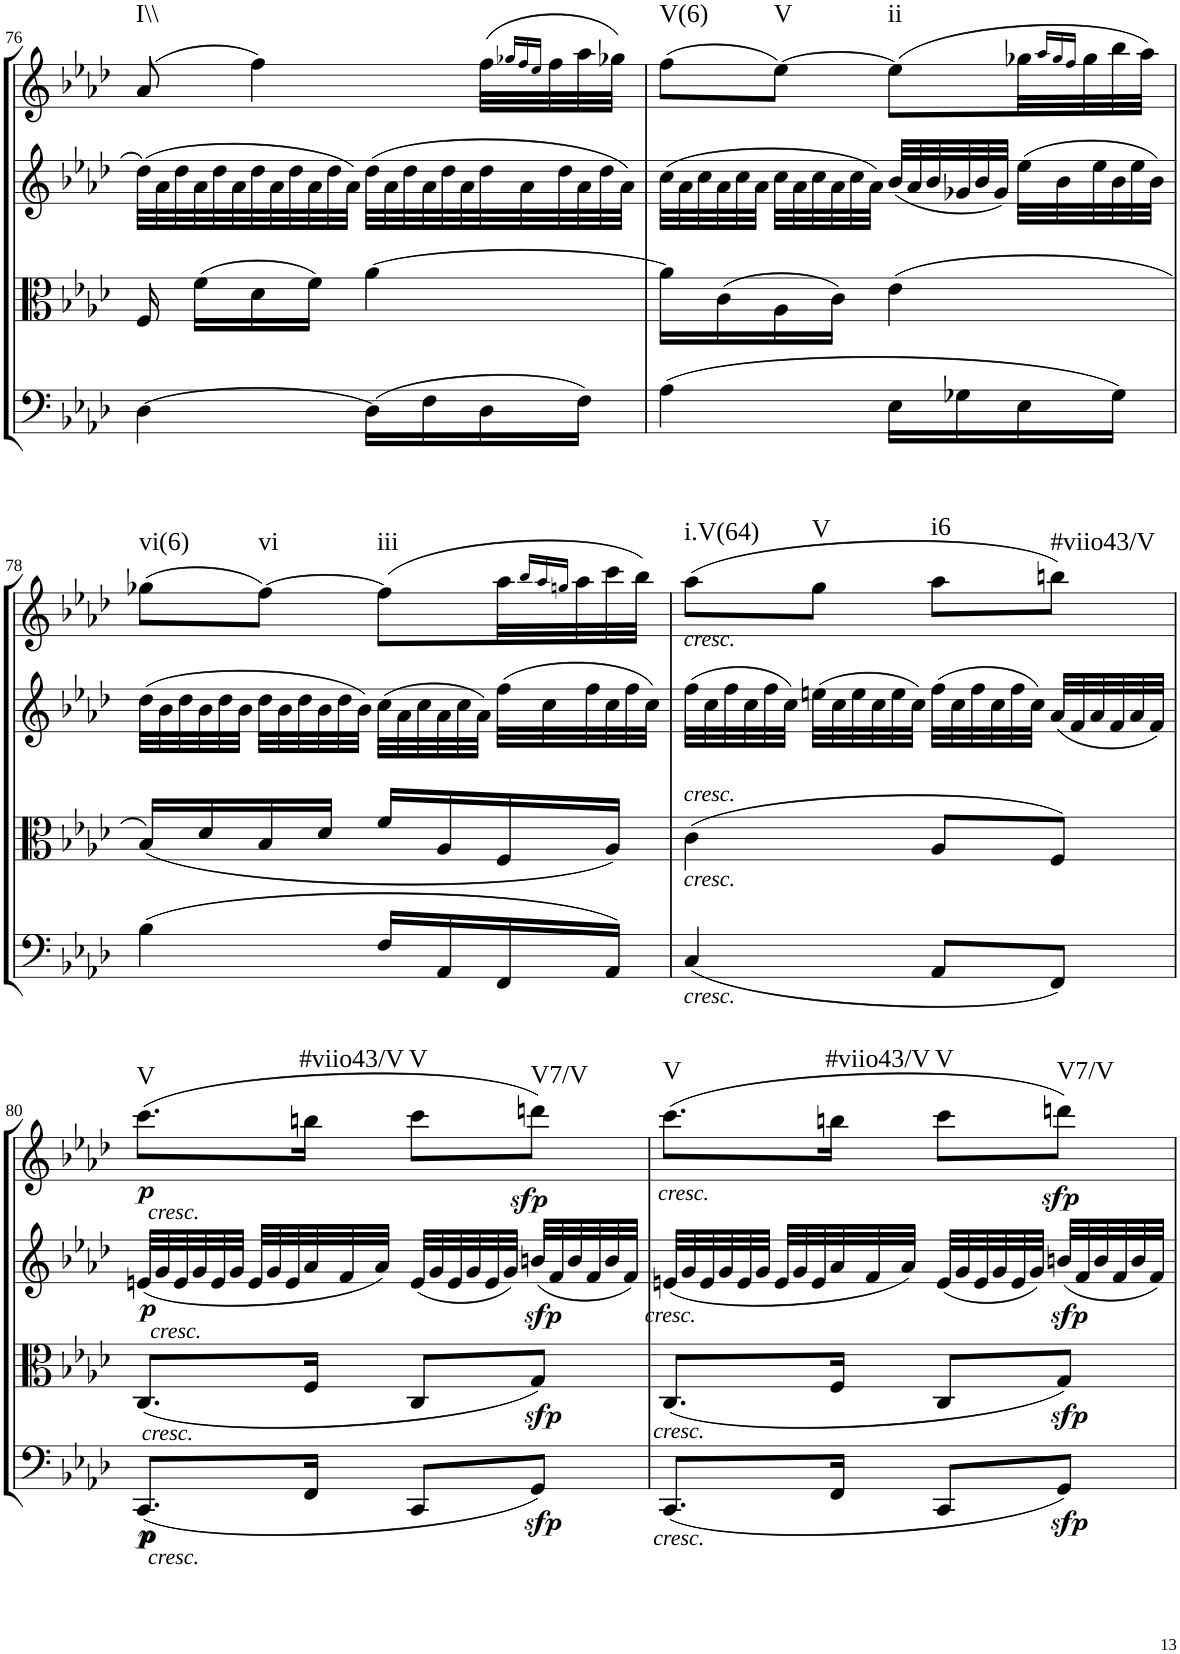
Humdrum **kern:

**kern	**dynam	**kern	**dynam	**kern	**dynam	**kern	**dynam	**harte
*part4	*part4	*part3	*part3	*part2	*part2	*part1	*part1	*part1
*staff4	*staff4	*staff3	*staff3	*staff2	*staff2	*staff1	*staff1	*
*I"Cello	*	*I"Viola	*	*I"2nd Violin	*	*I"1st Violin	*	*
*	*	*I'Vla	*	*I'Vln	*	*I'Vln	*	*
!!LO:PB:g=z
*clefF4	*	*clefC3	*	*clefG2	*	*clefG2	*	*
*k[b-e-a-d-]	*	*k[b-e-a-d-]	*	*k[b-e-a-d-]	*	*k[b-e-a-d-]	*	*
*f:	*	*f:	*	*f:	*	*f:	*	*
*M2/4	*	*M2/4	*	*M2/4	*	*M2/4	*	*
*	*	*	*	*Xtuplet	*	*	*	*
=76	=76	=76	=76	=76	=76	=76	=76	=76
!	!	!	!	!	!	!	!	!LO:H:kt=I\\
[4D-\	.	16F/	.	(48dd-\LLL	.	(8a-/	.	N
.	.	.	.	48a-\	.	.	.	.
.	.	.	.	48dd-\	.	.	.	.
.	.	(16f\LL	.	48a-\	.	.	.	.
.	.	.	.	48dd-\	.	.	.	.
.	.	.	.	48a-\	.	.	.	.
.	.	16d-\	.	48dd-\	.	4ff\)	.	.
.	.	.	.	48a-\	.	.	.	.
.	.	.	.	48dd-\	.	.	.	.
.	.	16f\JJ)	.	48a-\	.	.	.	.
.	.	.	.	48dd-\	.	.	.	.
.	.	.	.	48a-\JJJ)	.	.	.	.
(16D-\LL]	.	[4a-\	.	(48dd-\LLL	.	.	.	.
.	.	.	.	48a-\	.	.	.	.
.	.	.	.	48dd-\	.	.	.	.
16F\	.	.	.	48a-\	.	.	.	.
.	.	.	.	48dd-\	.	.	.	.
.	.	.	.	48a-\	.	.	.	.
16D-\	.	.	.	48dd-\	.	(32ff\LLL	.	.
.	.	.	.	48a-\	.	.	.	.
.	.	.	.	.	.	16qgg-X/LL	.	.
.	.	.	.	.	.	16qff/	.	.
.	.	.	.	.	.	16qee-/JJ	.	.
.	.	.	.	.	.	32ff\	.	.
.	.	.	.	48dd-\	.	.	.	.
16F\JJ)	.	.	.	48a-\	.	32aa-\	.	.
.	.	.	.	48dd-\	.	.	.	.
.	.	.	.	.	.	32gg-X\JJJ)	.	.
.	.	.	.	48a-\JJJ)	.	.	.	.
=77	=77	=77	=77	=77	=77	=77	=77	=77
!	!	!	!	!	!	!	!	!LO:H:kt=V(6)
(4A-\	.	16a-\LL]	.	(48cc\LLL	.	(8ff\L	.	N
.	.	.	.	48a-\	.	.	.	.
.	.	.	.	48cc\	.	.	.	.
.	.	(16c\	.	48a-\	.	.	.	.
.	.	.	.	48cc\	.	.	.	.
.	.	.	.	48a-\JJJ	.	.	.	.
!	!	!	!	!	!	!	!	!LO:H:kt=V
.	.	16A-\	.	48cc\LLL	.	[8ee-\J)	.	N
.	.	.	.	48a-\	.	.	.	.
.	.	.	.	48cc\	.	.	.	.
.	.	16c\JJ)	.	48a-\	.	.	.	.
.	.	.	.	48cc\	.	.	.	.
.	.	.	.	48a-\JJJ)	.	.	.	.
!	!	!	!	!	!	!	!	!LO:H:kt=ii
16E-\LL	.	(4e-\	.	(48b-/LLL	.	(8ee-\L]	.	N
.	.	.	.	48a-/	.	.	.	.
.	.	.	.	48b-/	.	.	.	.
16G-X\	.	.	.	48g-X/	.	.	.	.
.	.	.	.	48b-/	.	.	.	.
.	.	.	.	48g-/JJJ)	.	.	.	.
16E-\	.	.	.	(48ee-\LLL	.	32gg-X\LL	.	.
.	.	.	.	48b-\	.	.	.	.
.	.	.	.	.	.	16qaa-/LL	.	.
.	.	.	.	.	.	16qgg-/	.	.
.	.	.	.	.	.	16qff/JJ	.	.
.	.	.	.	.	.	32gg-\	.	.
.	.	.	.	48ee-\	.	.	.	.
16G-\JJ)	.	.	.	48b-\	.	32bb-\	.	.
.	.	.	.	48ee-\	.	.	.	.
.	.	.	.	.	.	32aa-\JJJ)	.	.
.	.	.	.	48b-\JJJ)	.	.	.	.
!!LO:LB:g=z
=78	=78	=78	=78	=78	=78	=78	=78	=78
!	!	!	!	!	!	!	!	!LO:H:kt=vi(6)
(4B-\	.	(16B-/LL)	.	(48dd-\LLL	.	(8gg-X\L	.	N
.	.	.	.	48b-\	.	.	.	.
.	.	.	.	48dd-\	.	.	.	.
.	.	16d-/	.	48b-\	.	.	.	.
.	.	.	.	48dd-\	.	.	.	.
.	.	.	.	48b-\JJJ	.	.	.	.
!	!	!	!	!	!	!	!	!LO:H:kt=vi
.	.	16B-/	.	48dd-\LLL	.	[8ff\J)	.	N
.	.	.	.	48b-\	.	.	.	.
.	.	.	.	48dd-\	.	.	.	.
.	.	16d-/JJ	.	48b-\	.	.	.	.
.	.	.	.	48dd-\	.	.	.	.
.	.	.	.	48b-\JJJ)	.	.	.	.
!	!	!	!	!	!	!	!	!LO:H:kt=iii
16F/LL	.	16f/LL	.	(48cc\LLL	.	(8ff\L]	.	N
.	.	.	.	48a-\	.	.	.	.
.	.	.	.	48cc\	.	.	.	.
16AA-/	.	16A-/	.	48a-\	.	.	.	.
.	.	.	.	48cc\	.	.	.	.
.	.	.	.	48a-\JJJ)	.	.	.	.
16FF/	.	16F/	.	(48ff\LLL	.	32aa-\LL	.	.
.	.	.	.	48cc\	.	.	.	.
.	.	.	.	.	.	16qbb-/LL	.	.
.	.	.	.	.	.	16qaa-/	.	.
.	.	.	.	.	.	16qggn/JJ	.	.
.	.	.	.	.	.	32aa-\	.	.
.	.	.	.	48ff\	.	.	.	.
16AA-/JJ)	.	16A-/JJ)	.	48cc\	.	32ccc\	.	.
.	.	.	.	48ff\	.	.	.	.
.	.	.	.	.	.	32bb-\JJJ)	.	.
.	.	.	.	48cc\JJJ)	.	.	.	.
=79	=79	=79	=79	=79	=79	=79	=79	=79
!	!	!	!	!	!	!LO:TX:a:i:t=cresc.	!	!
!	!	!LO:TX:a:i:t=cresc.	!	!	!	!	!	!
!	!	!LO:TX:b:i:t=cresc.	!	!	!	!	!	!
!LO:TX:b:i:t=cresc.	!	!	!	!	!	!	!	!LO:H:kt=i.V(64)
(4C/	.	(4c\	.	(48ff\LLL	.	(8aa-\L	.	N
.	.	.	.	48cc\	.	.	.	.
.	.	.	.	48ff\	.	.	.	.
.	.	.	.	48cc\	.	.	.	.
.	.	.	.	48ff\	.	.	.	.
.	.	.	.	48cc\JJJ)	.	.	.	.
!	!	!	!	!	!	!	!	!LO:H:kt=V
.	.	.	.	(48een\LLL	.	8gg\J	.	N
.	.	.	.	48cc\	.	.	.	.
.	.	.	.	48ee\	.	.	.	.
.	.	.	.	48cc\	.	.	.	.
.	.	.	.	48ee\	.	.	.	.
.	.	.	.	48cc\JJJ)	.	.	.	.
!	!	!	!	!	!	!	!	!LO:H:kt=i6
8AA-/L	.	8A-/L	.	(48ff\LLL	.	8aa-\L	.	N
.	.	.	.	48cc\	.	.	.	.
.	.	.	.	48ff\	.	.	.	.
.	.	.	.	48cc\	.	.	.	.
.	.	.	.	48ff\	.	.	.	.
.	.	.	.	48cc\JJJ)	.	.	.	.
!	!	!	!	!	!	!	!	!LO:H:kt=#viio43/V
8FF/J)	.	8F/J)	.	(48a-/LLL	.	8bbn\J)	.	N
.	.	.	.	48f/	.	.	.	.
.	.	.	.	48a-/	.	.	.	.
.	.	.	.	48f/	.	.	.	.
.	.	.	.	48a-/	.	.	.	.
.	.	.	.	48f/JJJ)	.	.	.	.
!!LO:LB:g=z
=80	=80	=80	=80	=80	=80	=80	=80	=80
!	!	!	!	!	!	!LO:TX:b:i:t=cresc.	!	!
!	!	!	!	!LO:TX:b:i:t=cresc.	!	!	!	!
!	!	!LO:TX:b:i:t=cresc.	!	!	!	!	!	!
!LO:TX:b:i:t=cresc.	!	!	!	!	!	!	!	!
!	!LO:DY:b	!	!	!	!	!	!	!
!	!LO:DY:n=1:b	!	!	!	!LO:DY:b	!	!LO:DY:b	!LO:H:kt=V
(8.CC/L	p p	(8.C/L	.	(48en/LLL	p	(8.ccc\L	p	N
.	.	.	.	48g/	.	.	.	.
.	.	.	.	48e/	.	.	.	.
.	.	.	.	48g/	.	.	.	.
.	.	.	.	48e/	.	.	.	.
.	.	.	.	48g/JJJ	.	.	.	.
.	.	.	.	48e/LLL	.	.	.	.
.	.	.	.	48g/	.	.	.	.
.	.	.	.	48e/	.	.	.	.
!	!	!	!	!	!	!	!	!LO:H:kt=#viio43/V
16FF/Jk	.	16F/Jk	.	48a-/	.	16bbn\Jk	.	N
.	.	.	.	48f/	.	.	.	.
.	.	.	.	48a-/JJJ)	.	.	.	.
!	!	!	!	!	!	!	!	!LO:H:kt=V
8CC/L	.	8C/L	.	(48e/LLL	.	8ccc\L	.	N
.	.	.	.	48g/	.	.	.	.
.	.	.	.	48e/	.	.	.	.
.	.	.	.	48g/	.	.	.	.
.	.	.	.	48e/	.	.	.	.
.	.	.	.	48g/JJJ)	.	.	.	.
!	!LO:DY:n=2:b	!	!LO:DY:b	!	!LO:DY:b	!	!LO:DY:b	!LO:H:kt=V7/V
8GG/J)	sfp	8G/J)	sfp	(48bn/LLL	sfp	8dddn\J)	sfp	N
.	.	.	.	48f/	.	.	.	.
.	.	.	.	48b/	.	.	.	.
.	.	.	.	48f/	.	.	.	.
.	.	.	.	48b/	.	.	.	.
.	.	.	.	48f/JJJ)	.	.	.	.
=81	=81	=81	=81	=81	=81	=81	=81	=81
!	!	!	!	!	!	!LO:TX:b:i:t=cresc.	!	!
!	!	!LO:TX:a:i:t=cresc.	!	!	!	!	!	!
!	!	!LO:TX:b:i:t=cresc.	!	!	!	!	!	!
!LO:TX:b:i:t=cresc.	!	!	!	!	!	!	!	!LO:H:kt=V
(8.CC/L	.	(8.C/L	.	(48en/LLL	.	(8.ccc\L	.	N
.	.	.	.	48g/	.	.	.	.
.	.	.	.	48e/	.	.	.	.
.	.	.	.	48g/	.	.	.	.
.	.	.	.	48e/	.	.	.	.
.	.	.	.	48g/JJJ	.	.	.	.
.	.	.	.	48e/LLL	.	.	.	.
.	.	.	.	48g/	.	.	.	.
.	.	.	.	48e/	.	.	.	.
!	!	!	!	!	!	!	!	!LO:H:kt=#viio43/V
16FF/Jk	.	16F/Jk	.	48a-/	.	16bbn\Jk	.	N
.	.	.	.	48f/	.	.	.	.
.	.	.	.	48a-/JJJ)	.	.	.	.
!	!	!	!	!	!	!	!	!LO:H:kt=V
8CC/L	.	8C/L	.	(48e/LLL	.	8ccc\L	.	N
.	.	.	.	48g/	.	.	.	.
.	.	.	.	48e/	.	.	.	.
.	.	.	.	48g/	.	.	.	.
.	.	.	.	48e/	.	.	.	.
.	.	.	.	48g/JJJ)	.	.	.	.
!	!LO:DY:b	!	!LO:DY:b	!	!LO:DY:b	!	!LO:DY:b	!LO:H:kt=V7/V
8GG/J)	sfp	8G/J)	sfp	(48bn/LLL	sfp	8dddn\J)	sfp	N
.	.	.	.	48f/	.	.	.	.
.	.	.	.	48b/	.	.	.	.
.	.	.	.	48f/	.	.	.	.
.	.	.	.	48b/	.	.	.	.
.	.	.	.	48f/JJJ)	.	.	.	.
=	=	=	=	=	=	=	=	=
*-	*-	*-	*-	*-	*-	*-	*-	*-
